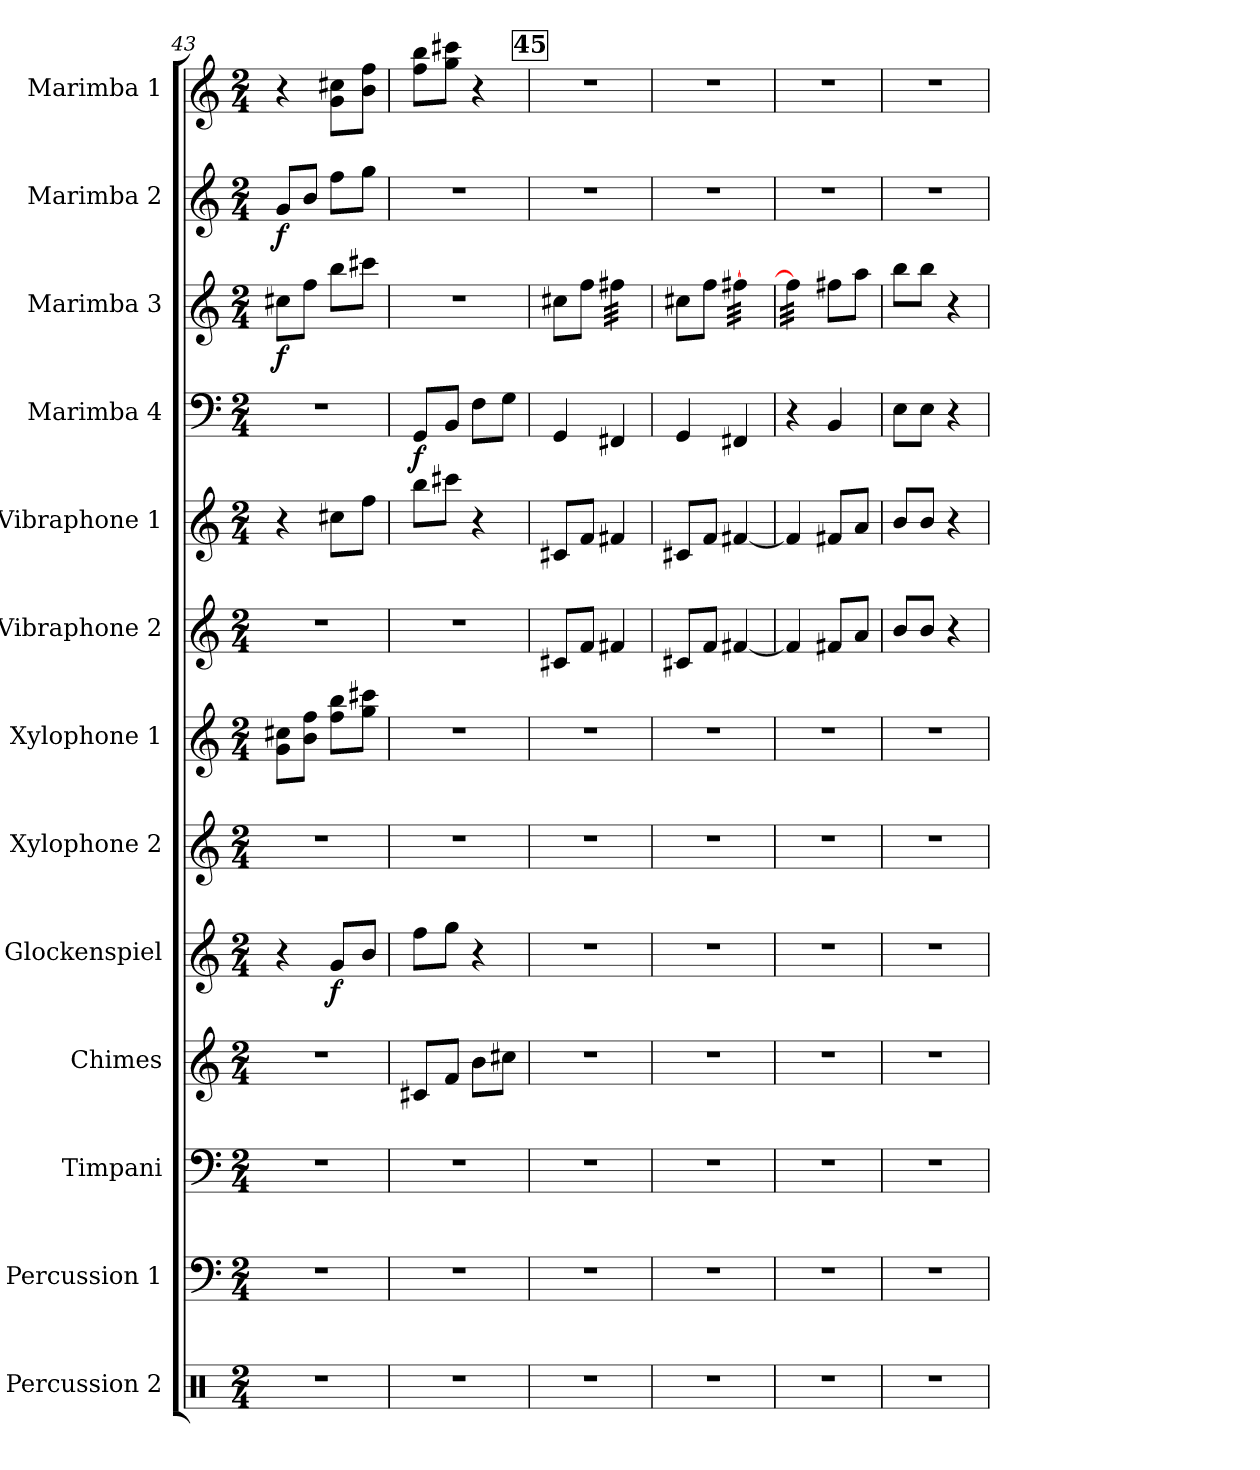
**kern	**kern	**kern	**kern	**kern	**dynam	**kern	**kern	**kern	**kern	**kern	**dynam	**kern	**dynam	**kern	**dynam	**kern
*part13	*part12	*part11	*part10	*part9	*part9	*part8	*part7	*part6	*part5	*part4	*part4	*part3	*part3	*part2	*part2	*part1
*staff13	*staff12	*staff11	*staff10	*staff9	*staff9	*staff8	*staff7	*staff6	*staff5	*staff4	*staff4	*staff3	*staff3	*staff2	*staff2	*staff1
*I"Percussion 2	*I"Percussion 1	*I"Timpani	*I"Chimes	*I"Glockenspiel	*	*I"Xylophone 2	*I"Xylophone 1	*I"Vibraphone 2	*I"Vibraphone 1	*I"Marimba 4	*	*I"Marimba 3	*	*I"Marimba 2	*	*I"Marimba 1
*I'Perc 2	*I'Perc 1	*I'Timp.	*I'Chm.	*I'Glk.	*	*I'X2	*I'X1	*I'V2	*I'V1	*I'M4	*	*I'M3	*	*I'M2	*	*I'M1
*clefX	*clefF4	*clefF4	*clefG2	*clefG2	*	*clefG2	*clefG2	*clefG2	*clefG2	*clefF4	*	*clefG2	*	*clefG2	*	*clefG2
*	*	*	*	*ITrd-14c-24	*	*ITrd-7c-12	*ITrd-7c-12	*	*	*	*	*	*	*	*	*
*k[]	*k[]	*k[]	*k[]	*k[]	*	*k[]	*k[]	*k[]	*k[]	*k[]	*	*k[]	*	*k[]	*	*k[]
*M2/4	*M2/4	*M2/4	*M2/4	*M2/4	*	*M2/4	*M2/4	*M2/4	*M2/4	*M2/4	*	*M2/4	*	*M2/4	*	*M2/4
=43	=43	=43	=43	=43	=43	=43	=43	=43	=43	=43	=43	=43	=43	=43	=43	=43
!	!	!	!	!	!	!	!	!	!	!	!	!	!LO:DY:b	!	!LO:DY:b	!
2r	2r	2r	2r	4r	.	2r	8gg\ 8ccc#X\L	2r	4r	2r	.	8cc#X\L	f	8g/L	f	4r
.	.	.	.	.	.	.	8bb\ 8fff\J	.	.	.	.	8ff\J	.	8b/J	.	.
!	!	!	!	!	!LO:DY:b	!	!	!	!	!	!	!	!	!	!	!
.	.	.	.	8ggg/L	f	.	8fff\ 8bbb\L	.	8cc#X\L	.	.	8bb\L	.	8ff\L	.	8g\ 8cc#X\L
.	.	.	.	8bbb/J	.	.	8ggg\ 8cccc#X\J	.	8ff\J	.	.	8ccc#X\J	.	8gg\J	.	8b\ 8ff\J
=44	=44	=44	=44	=44	=44	=44	=44	=44	=44	=44	=44	=44	=44	=44	=44	=44
!	!	!	!	!	!	!	!	!	!	!	!LO:DY:b	!	!	!	!	!
2r	2r	2r	8c#X/L	8ffff\L	.	2r	2r	2r	8bb\L	8GG/L	f	2r	.	2r	.	8ff\ 8bb\L
.	.	.	8f/J	8gggg\J	.	.	.	.	8ccc#X\J	8BB/J	.	.	.	.	.	8gg\ 8ccc#X\J
.	.	.	8b\L	4r	.	.	.	.	4r	8F\L	.	.	.	.	.	4r
.	.	.	8cc#X\J	.	.	.	.	.	.	8G\J	.	.	.	.	.	.
!!LO:REH:place=s1:a:B:fs=14:t=45
=45	=45	=45	=45	=45	=45	=45	=45	=45	=45	=45	=45	=45	=45	=45	=45	=45
2r	2r	2r	2r	2r	.	2r	2r	8c#X/L	8c#X/L	4GG/	.	8cc#X\L	.	2r	.	2r
.	.	.	.	.	.	.	.	8f/J	8f/J	.	.	8ff\J	.	.	.	.
*	*	*	*	*	*	*	*	*	*	*	*	*tremolo	*	*	*	*
.	.	.	.	.	.	.	.	4f#X/	4f#X/	4FF#X/	.	32ff#X\LLL	.	.	.	.
.	.	.	.	.	.	.	.	.	.	.	.	32ff#X\	.	.	.	.
.	.	.	.	.	.	.	.	.	.	.	.	32ff#X\	.	.	.	.
.	.	.	.	.	.	.	.	.	.	.	.	32ff#X\	.	.	.	.
.	.	.	.	.	.	.	.	.	.	.	.	32ff#X\	.	.	.	.
.	.	.	.	.	.	.	.	.	.	.	.	32ff#X\	.	.	.	.
.	.	.	.	.	.	.	.	.	.	.	.	32ff#X\	.	.	.	.
.	.	.	.	.	.	.	.	.	.	.	.	32ff#X\JJJ	.	.	.	.
*	*	*	*	*	*	*	*	*	*	*	*	*Xtremolo	*	*	*	*
=46	=46	=46	=46	=46	=46	=46	=46	=46	=46	=46	=46	=46	=46	=46	=46	=46
2r	2r	2r	2r	2r	.	2r	2r	8c#X/L	8c#X/L	4GG/	.	8cc#X\L	.	2r	.	2r
.	.	.	.	.	.	.	.	8f/J	8f/J	.	.	8ff\J	.	.	.	.
*	*	*	*	*	*	*	*	*	*	*	*	*tremolo	*	*	*	*
.	.	.	.	.	.	.	.	[4f#X/	[4f#X/	4FF#X/	.	[32ff#X\LLL	.	.	.	.
.	.	.	.	.	.	.	.	.	.	.	.	32ff#X\	.	.	.	.
.	.	.	.	.	.	.	.	.	.	.	.	32ff#X\	.	.	.	.
.	.	.	.	.	.	.	.	.	.	.	.	32ff#X\	.	.	.	.
.	.	.	.	.	.	.	.	.	.	.	.	32ff#X\	.	.	.	.
.	.	.	.	.	.	.	.	.	.	.	.	32ff#X\	.	.	.	.
.	.	.	.	.	.	.	.	.	.	.	.	32ff#X\	.	.	.	.
.	.	.	.	.	.	.	.	.	.	.	.	32ff#X\JJJ	.	.	.	.
=47	=47	=47	=47	=47	=47	=47	=47	=47	=47	=47	=47	=47	=47	=47	=47	=47
2r	2r	2r	2r	2r	.	2r	2r	4f#/]	4f#/]	4r	.	32ff#\]LLL	.	2r	.	2r
.	.	.	.	.	.	.	.	.	.	.	.	32ff#\	.	.	.	.
.	.	.	.	.	.	.	.	.	.	.	.	32ff#\	.	.	.	.
.	.	.	.	.	.	.	.	.	.	.	.	32ff#\	.	.	.	.
.	.	.	.	.	.	.	.	.	.	.	.	32ff#\	.	.	.	.
.	.	.	.	.	.	.	.	.	.	.	.	32ff#\	.	.	.	.
.	.	.	.	.	.	.	.	.	.	.	.	32ff#\	.	.	.	.
.	.	.	.	.	.	.	.	.	.	.	.	32ff#\JJJ	.	.	.	.
*	*	*	*	*	*	*	*	*	*	*	*	*Xtremolo	*	*	*	*
.	.	.	.	.	.	.	.	8f#X/L	8f#X/L	4BB/	.	8ff#X\L	.	.	.	.
.	.	.	.	.	.	.	.	8a/J	8a/J	.	.	8aa\J	.	.	.	.
=48	=48	=48	=48	=48	=48	=48	=48	=48	=48	=48	=48	=48	=48	=48	=48	=48
2r	2r	2r	2r	2r	.	2r	2r	8b/L	8b/L	8E\L	.	8bb\L	.	2r	.	2r
.	.	.	.	.	.	.	.	8b/J	8b/J	8E\J	.	8bb\J	.	.	.	.
.	.	.	.	.	.	.	.	4r	4r	4r	.	4r	.	.	.	.
=	=	=	=	=	=	=	=	=	=	=	=	=	=	=	=	=
*-	*-	*-	*-	*-	*-	*-	*-	*-	*-	*-	*-	*-	*-	*-	*-	*-
